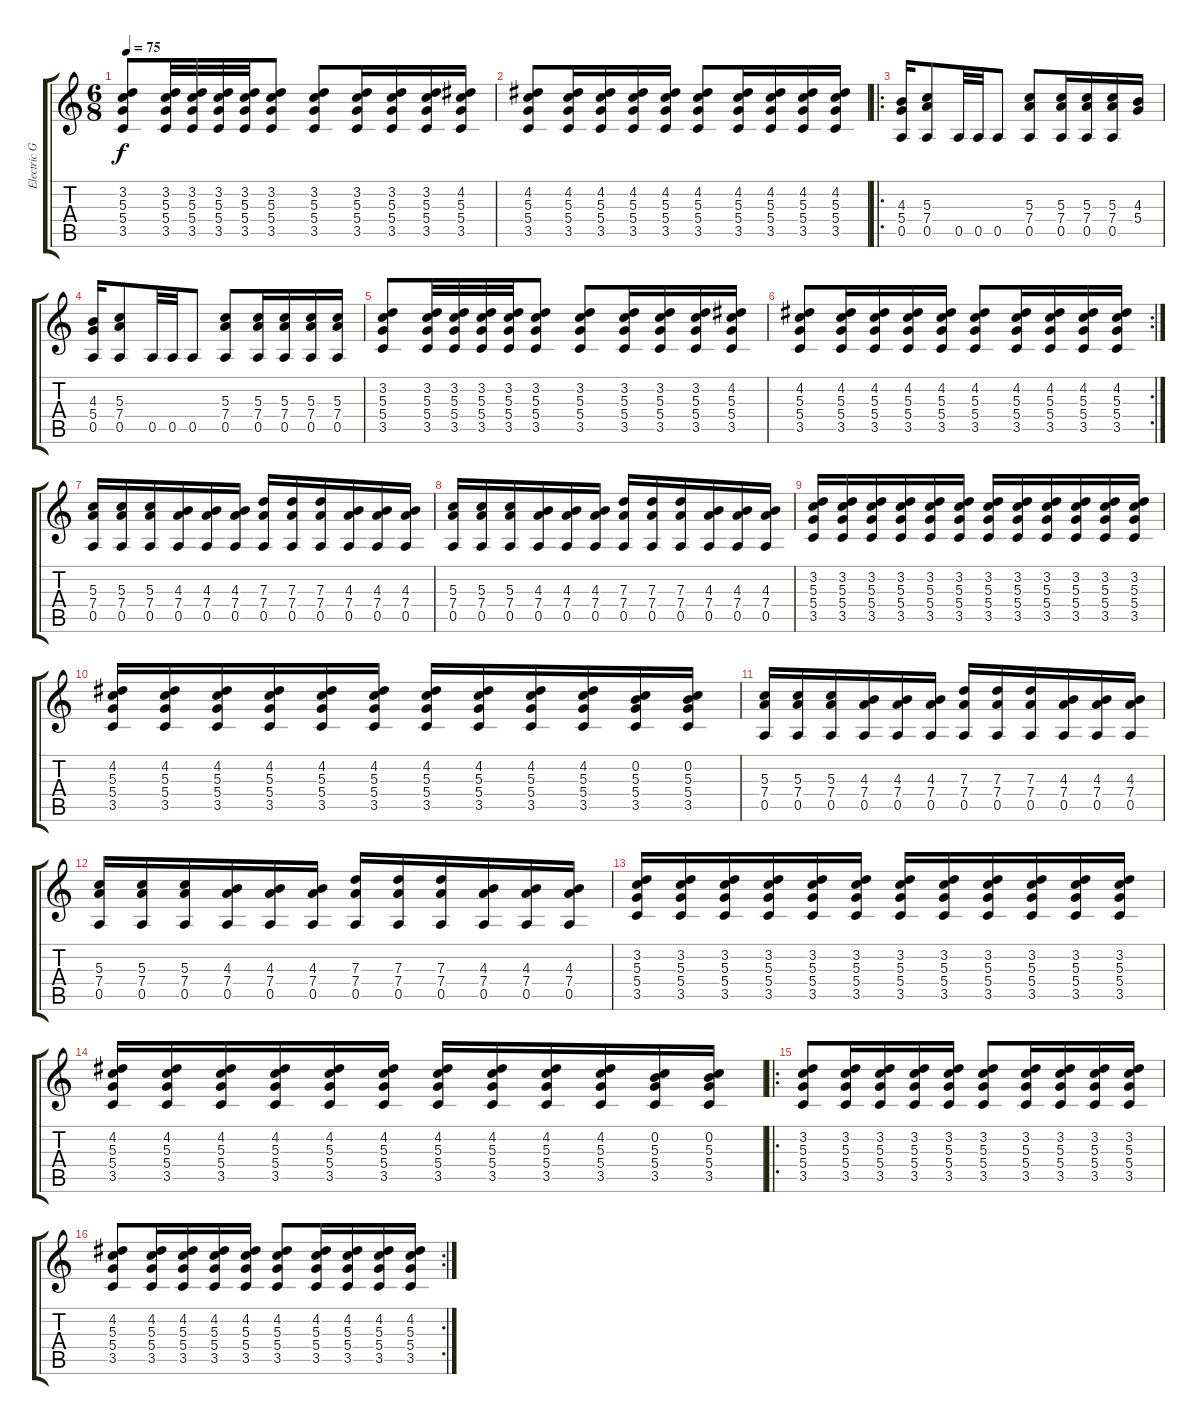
\track ("Electric Guitar 1" "Electric G") {instrument distortionguitar}
\staff {score tabs}
\tuning (E4 B3 G3 D3 A2 E2) {hide}
\ts (6 8)
\tempo 75
\clef g2
\ks c
(3.2 5.3 5.4 3.5).8{dy f} (3.2 5.3 5.4 3.5).32 (3.2 5.3 5.4 3.5).32 (3.2 5.3 5.4 3.5).32 (3.2 5.3 5.4 3.5).32 (3.2 5.3 5.4 3.5).8 (3.2 5.3 5.4 3.5).8 (3.2 5.3 5.4 3.5).16 (3.2 5.3 5.4 3.5).16 (3.2 5.3 5.4 3.5).16 (4.2 5.3 5.4 3.5).16 |
(4.2 5.3 5.4 3.5).8 (4.2 5.3 5.4 3.5).16 (4.2 5.3 5.4 3.5).16 (4.2 5.3 5.4 3.5).16 (4.2 5.3 5.4 3.5).16 (4.2 5.3 5.4 3.5).8 (4.2 5.3 5.4 3.5).16 (4.2 5.3 5.4 3.5).16 (4.2 5.3 5.4 3.5).16 (4.2 5.3 5.4 3.5).16 |
\ro
(4.3 5.4 0.5).16 (5.3 7.4 0.5).8 0.5.32 0.5.32 0.5.8 (5.3 7.4 0.5).8 (5.3 7.4 0.5).16 (5.3 7.4 0.5).16 (5.3 7.4 0.5).16 (4.3 5.4).16 |
(4.3 5.4 0.5).16 (5.3 7.4 0.5).8 0.5.32 0.5.32 0.5.8 (5.3 7.4 0.5).8 (5.3 7.4 0.5).16 (5.3 7.4 0.5).16 (5.3 7.4 0.5).16 (5.3 7.4 0.5).16 |
(3.2 5.3 5.4 3.5).8 (3.2 5.3 5.4 3.5).32 (3.2 5.3 5.4 3.5).32 (3.2 5.3 5.4 3.5).32 (3.2 5.3 5.4 3.5).32 (3.2 5.3 5.4 3.5).8 (3.2 5.3 5.4 3.5).8 (3.2 5.3 5.4 3.5).16 (3.2 5.3 5.4 3.5).16 (3.2 5.3 5.4 3.5).16 (4.2 5.3 5.4 3.5).16 |
\rc 2
(4.2 5.3 5.4 3.5).8 (4.2 5.3 5.4 3.5).16 (4.2 5.3 5.4 3.5).16 (4.2 5.3 5.4 3.5).16 (4.2 5.3 5.4 3.5).16 (4.2 5.3 5.4 3.5).8 (4.2 5.3 5.4 3.5).16 (4.2 5.3 5.4 3.5).16 (4.2 5.3 5.4 3.5).16 (4.2 5.3 5.4 3.5).16 |
(5.3 7.4 0.5).16 (5.3 7.4 0.5).16 (5.3 7.4 0.5).16 (4.3 7.4 0.5).16 (4.3 7.4 0.5).16 (4.3 7.4 0.5).16 (7.3 7.4 0.5).16 (7.3 7.4 0.5).16 (7.3 7.4 0.5).16 (4.3 7.4 0.5).16 (4.3 7.4 0.5).16 (4.3 7.4 0.5).16 |
(5.3 7.4 0.5).16 (5.3 7.4 0.5).16 (5.3 7.4 0.5).16 (4.3 7.4 0.5).16 (4.3 7.4 0.5).16 (4.3 7.4 0.5).16 (7.3 7.4 0.5).16 (7.3 7.4 0.5).16 (7.3 7.4 0.5).16 (4.3 7.4 0.5).16 (4.3 7.4 0.5).16 (4.3 7.4 0.5).16 |
(3.2 5.3 5.4 3.5).16 (3.2 5.3 5.4 3.5).16 (3.2 5.3 5.4 3.5).16 (3.2 5.3 5.4 3.5).16 (3.2 5.3 5.4 3.5).16 (3.2 5.3 5.4 3.5).16 (3.2 5.3 5.4 3.5).16 (3.2 5.3 5.4 3.5).16 (3.2 5.3 5.4 3.5).16 (3.2 5.3 5.4 3.5).16 (3.2 5.3 5.4 3.5).16 (3.2 5.3 5.4 3.5).16 |
(4.2 5.3 5.4 3.5).16 (4.2 5.3 5.4 3.5).16 (4.2 5.3 5.4 3.5).16 (4.2 5.3 5.4 3.5).16 (4.2 5.3 5.4 3.5).16 (4.2 5.3 5.4 3.5).16 (4.2 5.3 5.4 3.5).16 (4.2 5.3 5.4 3.5).16 (4.2 5.3 5.4 3.5).16 (4.2 5.3 5.4 3.5).16 (0.2 5.3 5.4 3.5).16 (0.2 5.3 5.4 3.5).16 |
(5.3 7.4 0.5).16 (5.3 7.4 0.5).16 (5.3 7.4 0.5).16 (4.3 7.4 0.5).16 (4.3 7.4 0.5).16 (4.3 7.4 0.5).16 (7.3 7.4 0.5).16 (7.3 7.4 0.5).16 (7.3 7.4 0.5).16 (4.3 7.4 0.5).16 (4.3 7.4 0.5).16 (4.3 7.4 0.5).16 |
(5.3 7.4 0.5).16 (5.3 7.4 0.5).16 (5.3 7.4 0.5).16 (4.3 7.4 0.5).16 (4.3 7.4 0.5).16 (4.3 7.4 0.5).16 (7.3 7.4 0.5).16 (7.3 7.4 0.5).16 (7.3 7.4 0.5).16 (4.3 7.4 0.5).16 (4.3 7.4 0.5).16 (4.3 7.4 0.5).16 |
(3.2 5.3 5.4 3.5).16 (3.2 5.3 5.4 3.5).16 (3.2 5.3 5.4 3.5).16 (3.2 5.3 5.4 3.5).16 (3.2 5.3 5.4 3.5).16 (3.2 5.3 5.4 3.5).16 (3.2 5.3 5.4 3.5).16 (3.2 5.3 5.4 3.5).16 (3.2 5.3 5.4 3.5).16 (3.2 5.3 5.4 3.5).16 (3.2 5.3 5.4 3.5).16 (3.2 5.3 5.4 3.5).16 |
(4.2 5.3 5.4 3.5).16 (4.2 5.3 5.4 3.5).16 (4.2 5.3 5.4 3.5).16 (4.2 5.3 5.4 3.5).16 (4.2 5.3 5.4 3.5).16 (4.2 5.3 5.4 3.5).16 (4.2 5.3 5.4 3.5).16 (4.2 5.3 5.4 3.5).16 (4.2 5.3 5.4 3.5).16 (4.2 5.3 5.4 3.5).16 (0.2 5.3 5.4 3.5).16 (0.2 5.3 5.4 3.5).16 |
\ro
(3.2 5.3 5.4 3.5).8 (3.2 5.3 5.4 3.5).16 (3.2 5.3 5.4 3.5).16 (3.2 5.3 5.4 3.5).16 (3.2 5.3 5.4 3.5).16 (3.2 5.3 5.4 3.5).8 (3.2 5.3 5.4 3.5).16 (3.2 5.3 5.4 3.5).16 (3.2 5.3 5.4 3.5).16 (3.2 5.3 5.4 3.5).16 |
\rc 2
(4.2 5.3 5.4 3.5).8 (4.2 5.3 5.4 3.5).16 (4.2 5.3 5.4 3.5).16 (4.2 5.3 5.4 3.5).16 (4.2 5.3 5.4 3.5).16 (4.2 5.3 5.4 3.5).8 (4.2 5.3 5.4 3.5).16 (4.2 5.3 5.4 3.5).16 (4.2 5.3 5.4 3.5).16 (4.2 5.3 5.4 3.5).16
